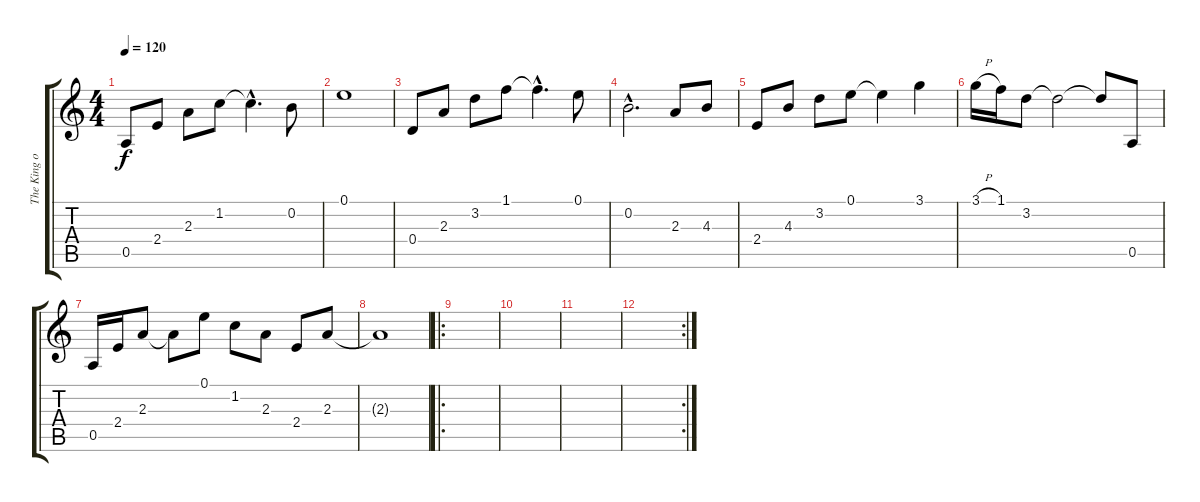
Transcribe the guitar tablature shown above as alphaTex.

\track ("The King of Kramalot" "The King o") {instrument acousticguitarsteel}
\staff {score tabs}
\tuning (E4 B3 G3 D3 A2 E2) {hide}
\ts (4 4)
\tempo 120
\clef g2
\ks c
0.5.8{dy f instrument acousticguitarsteel} 2.4.8 2.3.8 1.2.8 1.2{hac t}.4{d} 0.2.8 |
0.1.1 |
0.4.8 2.3.8 3.2.8 1.1.8 1.1{hac t}.4{d} 0.1.8 |
0.2{hac}.2{d} 2.3.8 4.3.8 |
2.4.8 4.3.8 3.2.8 0.1.8 0.1{t}.4 3.1.4 |
3.1{h}.16 1.1.16 3.2.8 3.2{t}.2 3.2{t}.8 0.5.8 |
0.5.16 2.4.16 2.3.8 2.3{t}.8 0.1.8 1.2.8 2.3.8 2.4.8 2.3.8 |
2.3{t}.1 |
\ro
|
|
|
\rc 2
